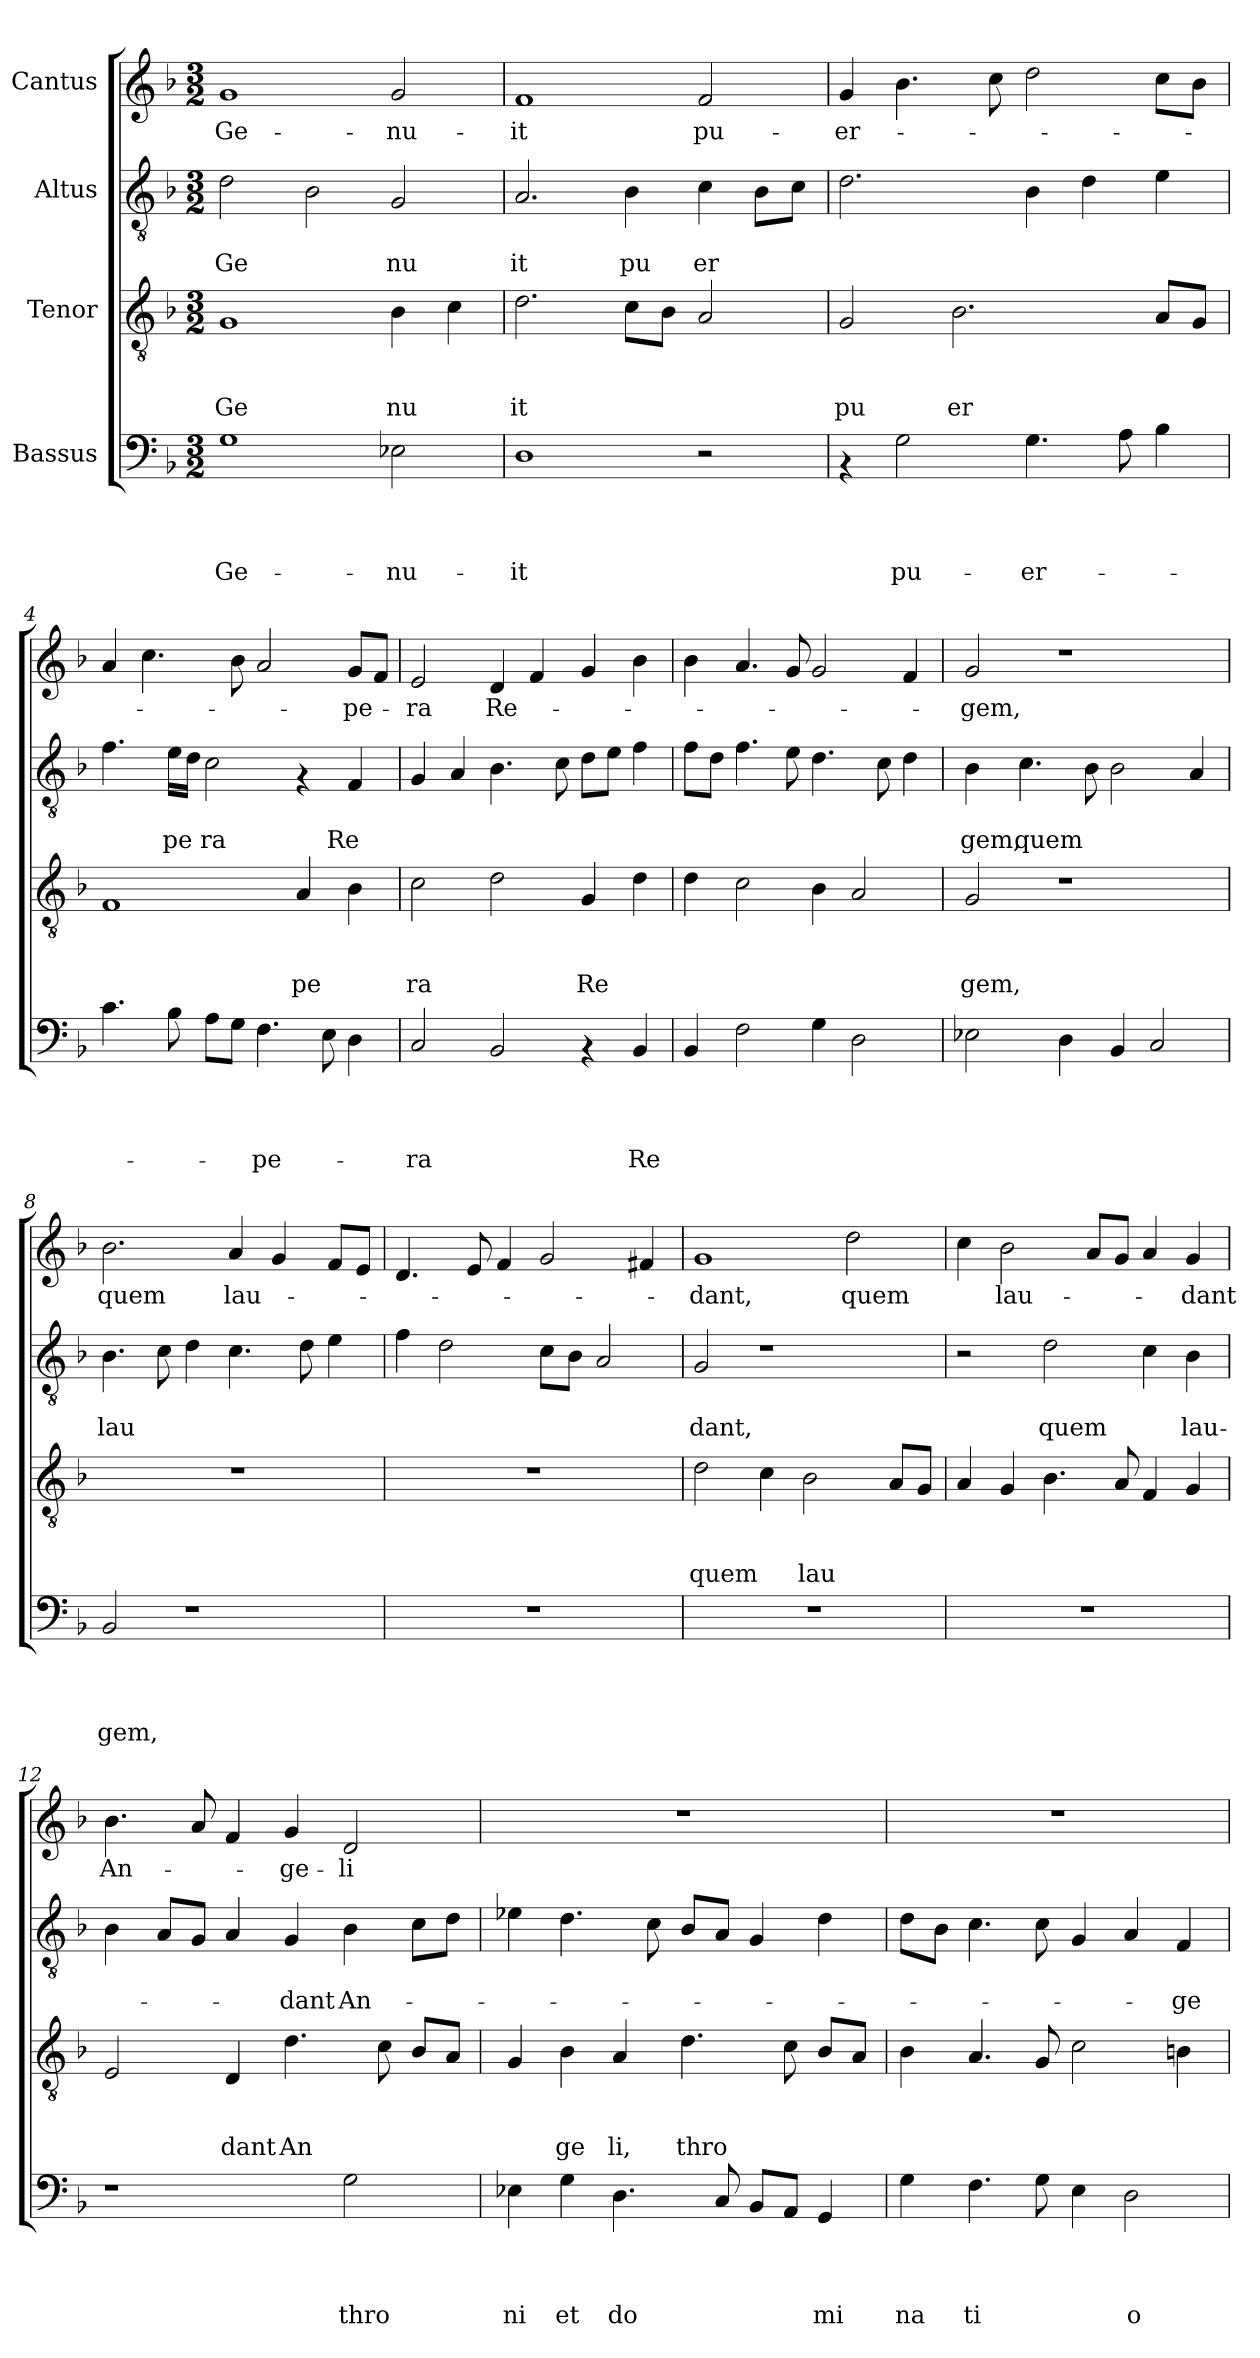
**kern	**text	**text	**text	**text	**kern	**text	**text	**text	**kern	**text	**text	**kern	**text
*part4	*part4	*part4	*part4	*part4	*part3	*part3	*part3	*part3	*part2	*part2	*part2	*part1	*part1
*staff4	*staff4	*staff4	*staff4	*staff4	*staff3	*staff3	*staff3	*staff3	*staff2	*staff2	*staff2	*staff1	*staff1
*I"Bassus	*	*	*	*	*I"Tenor	*	*	*	*I"Altus	*	*	*I"Cantus	*
*clefF4	*	*	*	*	*clefGv2	*	*	*	*clefGv2	*	*	*clefG2	*
*k[b-]	*	*	*	*	*k[b-]	*	*	*	*k[b-]	*	*	*k[b-]	*
*F:	*	*	*	*	*F:	*	*	*	*F:	*	*	*F:	*
*M3/2	*	*	*	*	*M3/2	*	*	*	*M3/2	*	*	*M3/2	*
=1	=1	=1	=1	=1	=1	=1	=1	=1	=1	=1	=1	=1	=1
!	!	!	!	!LO:LY:b	!	!	!	!LO:LY:b	!	!	!LO:LY:b	!	!LO:LY:b
1G	.	.	.	Ge-	1G	.	.	Ge	2d\	.	Ge	1g	Ge-
.	.	.	.	.	.	.	.	.	2B-\	.	.	.	.
!	!	!	!	!LO:LY:b	!	!	!	!LO:LY:b	!	!	!LO:LY:b	!	!LO:LY:b
2E-X\	.	.	.	-nu-	4B-\	.	.	nu	2G/	.	nu	2g/	-nu-
.	.	.	.	.	4c\	.	.	.	.	.	.	.	.
=2	=2	=2	=2	=2	=2	=2	=2	=2	=2	=2	=2	=2	=2
!	!	!	!	!LO:LY:b	!	!	!	!LO:LY:b	!	!	!LO:LY:b	!	!LO:LY:b
1D	.	.	.	-it	2.d\	.	.	it	2.A/	.	it	1f	-it
!	!	!	!	!	!	!	!	!	!	!	!LO:LY:b	!	!
.	.	.	.	.	8c\L	.	.	.	4B-\	.	pu	.	.
.	.	.	.	.	8B-\J	.	.	.	.	.	.	.	.
!	!	!	!	!	!	!	!	!	!	!	!LO:LY:b	!	!LO:LY:b
2r	.	.	.	.	2A/	.	.	.	4c\	.	er	2f/	pu-
.	.	.	.	.	.	.	.	.	8B-\L	.	.	.	.
.	.	.	.	.	.	.	.	.	8c\J	.	.	.	.
=3	=3	=3	=3	=3	=3	=3	=3	=3	=3	=3	=3	=3	=3
!	!	!	!	!	!	!	!	!LO:LY:b	!	!	!	!	!LO:LY:b
4rAA	.	.	.	.	2G/	.	.	pu	2.d\	.	.	4g/	-er-
!	!	!	!	!LO:LY:b	!	!	!	!	!	!	!	!	!
2G\	.	.	.	pu-	.	.	.	.	.	.	.	4.b-\	.
!	!	!	!	!	!	!	!	!LO:LY:b	!	!	!	!	!
.	.	.	.	.	2.B-\	.	.	er	.	.	.	.	.
.	.	.	.	.	.	.	.	.	.	.	.	8cc\	.
!	!	!	!	!LO:LY:b	!	!	!	!	!	!	!	!	!
4.G\	.	.	.	-er-	.	.	.	.	4B-\	.	.	2dd\	.
.	.	.	.	.	.	.	.	.	4d\	.	.	.	.
8A\	.	.	.	.	.	.	.	.	.	.	.	.	.
4B-\	.	.	.	.	8A/L	.	.	.	4e\	.	.	8cc\L	.
.	.	.	.	.	8G/J	.	.	.	.	.	.	8b-\J	.
=4	=4	=4	=4	=4	=4	=4	=4	=4	=4	=4	=4	=4	=4
4.c\	.	.	.	.	1F	.	.	.	4.f\	.	.	4a/	.
.	.	.	.	.	.	.	.	.	.	.	.	4.cc\	.
!	!	!	!	!	!	!	!	!	!	!	!LO:LY:b	!	!
8B-\	.	.	.	.	.	.	.	.	16e\LL	.	pe	.	.
.	.	.	.	.	.	.	.	.	16d\JJ	.	.	.	.
!	!	!	!	!	!	!	!	!	!	!	!LO:LY:b	!	!
8A\L	.	.	.	.	.	.	.	.	2c\	.	ra	.	.
8G\J	.	.	.	.	.	.	.	.	.	.	.	8b-\	.
!	!	!	!	!LO:LY:b	!	!	!	!	!	!	!	!	!
4.F\	.	.	.	-pe-	.	.	.	.	.	.	.	2a/	.
!	!	!	!	!	!	!	!	!LO:LY:b	!	!	!	!	!
.	.	.	.	.	4A/	.	.	pe	4rF	.	.	.	.
8E\	.	.	.	.	.	.	.	.	.	.	.	.	.
!	!	!	!	!	!	!	!	!	!	!	!LO:LY:b	!	!LO:LY:b
4D\	.	.	.	.	4B-\	.	.	.	4F/	.	Re	8g/L	-pe-
.	.	.	.	.	.	.	.	.	.	.	.	8f/J	.
!!LO:LB:g=z
=5	=5	=5	=5	=5	=5	=5	=5	=5	=5	=5	=5	=5	=5
!	!	!	!	!LO:LY:b	!	!	!	!LO:LY:b	!	!	!	!	!LO:LY:b
2C/	.	.	.	-ra	2c\	.	.	ra	4G/	.	.	2e/	-ra
.	.	.	.	.	.	.	.	.	4A/	.	.	.	.
!	!	!	!	!	!	!	!	!	!	!	!	!	!LO:LY:b
2BB-/	.	.	.	.	2d\	.	.	.	4.B-\	.	.	4d/	Re-
.	.	.	.	.	.	.	.	.	.	.	.	4f/	.
.	.	.	.	.	.	.	.	.	8c\	.	.	.	.
!	!	!	!	!	!	!	!	!LO:LY:b	!	!	!	!	!
4rAA	.	.	.	.	4G/	.	.	Re	8d\L	.	.	4g/	.
.	.	.	.	.	.	.	.	.	8e\J	.	.	.	.
!	!	!	!	!LO:LY:b	!	!	!	!	!	!	!	!	!
4BB-/	.	.	.	Re	4d\	.	.	.	4f\	.	.	4b-\	.
=6	=6	=6	=6	=6	=6	=6	=6	=6	=6	=6	=6	=6	=6
4BB-/	.	.	.	.	4d\	.	.	.	8f\L	.	.	4b-\	.
.	.	.	.	.	.	.	.	.	8d\J	.	.	.	.
2F\	.	.	.	.	2c\	.	.	.	4.f\	.	.	4.a/	.
.	.	.	.	.	.	.	.	.	8e\	.	.	8g/	.
4G\	.	.	.	.	4B-\	.	.	.	4.d\	.	.	2g/	.
2D\	.	.	.	.	2A/	.	.	.	.	.	.	.	.
.	.	.	.	.	.	.	.	.	8c\	.	.	.	.
.	.	.	.	.	.	.	.	.	4d\	.	.	4f/	.
=7	=7	=7	=7	=7	=7	=7	=7	=7	=7	=7	=7	=7	=7
!	!	!	!	!	!	!	!	!LO:LY:b	!	!	!LO:LY:b	!	!LO:LY:b
2E-X\	.	.	.	.	2G/	.	.	gem,	4B-\	.	gem,	2g/	-gem,
!	!	!	!	!	!	!	!	!	!	!	!LO:LY:b	!	!
.	.	.	.	.	.	.	.	.	4.c\	.	quem	.	.
4D\	.	.	.	.	1r	.	.	.	.	.	.	1r	.
.	.	.	.	.	.	.	.	.	8B-\	.	.	.	.
4BB-/	.	.	.	.	.	.	.	.	2B-\	.	.	.	.
2C/	.	.	.	.	.	.	.	.	.	.	.	.	.
.	.	.	.	.	.	.	.	.	4A/	.	.	.	.
=8	=8	=8	=8	=8	=8	=8	=8	=8	=8	=8	=8	=8	=8
!	!	!	!	!LO:LY:b	!	!	!	!	!	!	!LO:LY:b	!	!LO:LY:b
2BB-/	.	.	.	gem,	1.r	.	.	.	4.B-\	.	lau	2.b-\	quem
.	.	.	.	.	.	.	.	.	8c\	.	.	.	.
1r	.	.	.	.	.	.	.	.	4d\	.	.	.	.
!	!	!	!	!	!	!	!	!	!	!	!	!	!LO:LY:b
.	.	.	.	.	.	.	.	.	4.c\	.	.	4a/	lau-
.	.	.	.	.	.	.	.	.	.	.	.	4g/	.
.	.	.	.	.	.	.	.	.	8d\	.	.	.	.
.	.	.	.	.	.	.	.	.	4e\	.	.	8f/L	.
.	.	.	.	.	.	.	.	.	.	.	.	8e/J	.
!!LO:LB:g=z
=9	=9	=9	=9	=9	=9	=9	=9	=9	=9	=9	=9	=9	=9
1.r	.	.	.	.	1.r	.	.	.	4f\	.	.	4.d/	.
.	.	.	.	.	.	.	.	.	2d\	.	.	.	.
.	.	.	.	.	.	.	.	.	.	.	.	8e/	.
.	.	.	.	.	.	.	.	.	.	.	.	4f/	.
.	.	.	.	.	.	.	.	.	8c\L	.	.	2g/	.
.	.	.	.	.	.	.	.	.	8B-\J	.	.	.	.
.	.	.	.	.	.	.	.	.	2A/	.	.	.	.
.	.	.	.	.	.	.	.	.	.	.	.	4f#X/	.
=10	=10	=10	=10	=10	=10	=10	=10	=10	=10	=10	=10	=10	=10
!	!	!	!	!	!	!	!	!LO:LY:b	!	!	!LO:LY:b	!	!LO:LY:b
1.r	.	.	.	.	2d\	.	.	quem	2G/	.	dant,	1g	-dant,
.	.	.	.	.	4c\	.	.	.	1r	.	.	.	.
!	!	!	!	!	!	!	!	!LO:LY:b	!	!	!	!	!
.	.	.	.	.	2B-\	.	.	lau	.	.	.	.	.
!	!	!	!	!	!	!	!	!	!	!	!	!	!LO:LY:b
.	.	.	.	.	.	.	.	.	.	.	.	2dd\	quem
.	.	.	.	.	8A/L	.	.	.	.	.	.	.	.
.	.	.	.	.	8G/J	.	.	.	.	.	.	.	.
=11	=11	=11	=11	=11	=11	=11	=11	=11	=11	=11	=11	=11	=11
1.r	.	.	.	.	4A/	.	.	.	2r	.	.	4cc\	.
!	!	!	!	!	!	!	!	!	!	!	!	!	!LO:LY:b
.	.	.	.	.	4G/	.	.	.	.	.	.	2b-\	lau-
!	!	!	!	!	!	!	!	!	!	!	!LO:LY:b	!	!
.	.	.	.	.	4.B-\	.	.	.	2d\	.	quem	.	.
.	.	.	.	.	.	.	.	.	.	.	.	8a/L	.
.	.	.	.	.	8A/	.	.	.	.	.	.	8g/J	.
.	.	.	.	.	4F/	.	.	.	4c\	.	.	4a/	.
!	!	!	!	!	!	!	!	!	!	!	!LO:LY:b	!	!LO:LY:b
.	.	.	.	.	4G/	.	.	.	4B-\	.	lau-	4g/	-dant
=12	=12	=12	=12	=12	=12	=12	=12	=12	=12	=12	=12	=12	=12
!	!	!	!	!	!	!	!	!	!	!	!	!	!LO:LY:b
1r	.	.	.	.	2E/	.	.	.	4B-\	.	.	4.b-\	An-
.	.	.	.	.	.	.	.	.	8A/L	.	.	.	.
.	.	.	.	.	.	.	.	.	8G/J	.	.	8a/	.
!	!	!	!	!	!	!	!	!LO:LY:b	!	!	!	!	!
.	.	.	.	.	4D/	.	.	dant	4A/	.	.	4f/	.
!	!	!	!	!	!	!	!	!LO:LY:b	!	!	!LO:LY:b	!	!LO:LY:b
.	.	.	.	.	4.d\	.	.	An	4G/	.	-dant	4g/	-ge-
!	!	!	!	!LO:LY:b	!	!	!	!	!	!	!LO:LY:b	!	!LO:LY:b
2G\	.	.	.	thro	.	.	.	.	4B-\	.	An-	2d/	-li
.	.	.	.	.	8c\	.	.	.	.	.	.	.	.
.	.	.	.	.	8B-/L	.	.	.	8c\L	.	.	.	.
.	.	.	.	.	8A/J	.	.	.	8d\J	.	.	.	.
!!LO:PB:g=z
=13	=13	=13	=13	=13	=13	=13	=13	=13	=13	=13	=13	=13	=13
!	!	!	!	!LO:LY:b	!	!	!	!	!	!	!	!	!
4E-X\	.	.	.	ni	4G/	.	.	.	4e-X\	.	.	1.r	.
!	!	!	!	!LO:LY:b	!	!	!	!LO:LY:b	!	!	!	!	!
4G\	.	.	.	et	4B-\	.	.	ge	4.d\	.	.	.	.
!	!	!	!	!LO:LY:b	!	!	!	!LO:LY:b	!	!	!	!	!
4.D\	.	.	.	do	4A/	.	.	li,	.	.	.	.	.
.	.	.	.	.	.	.	.	.	8c\	.	.	.	.
!	!	!	!	!	!	!	!	!LO:LY:b	!	!	!	!	!
.	.	.	.	.	4.d\	.	.	thro	8B-/L	.	.	.	.
8C/	.	.	.	.	.	.	.	.	8A/J	.	.	.	.
8BB-/L	.	.	.	.	.	.	.	.	4G/	.	.	.	.
8AA/J	.	.	.	.	8c\	.	.	.	.	.	.	.	.
!	!	!	!	!LO:LY:b	!	!	!	!	!	!	!	!	!
4GG/	.	.	.	mi	8B-/L	.	.	.	4d\	.	.	.	.
.	.	.	.	.	8A/J	.	.	.	.	.	.	.	.
=14	=14	=14	=14	=14	=14	=14	=14	=14	=14	=14	=14	=14	=14
!	!	!	!	!LO:LY:b	!	!	!	!	!	!	!	!	!
4G\	.	.	.	na	4B-\	.	.	.	8d\L	.	.	1.r	.
.	.	.	.	.	.	.	.	.	8B-\J	.	.	.	.
!	!	!	!	!LO:LY:b	!	!	!	!	!	!	!	!	!
4.F\	.	.	.	ti	4.A/	.	.	.	4.c\	.	.	.	.
8G\	.	.	.	.	8G/	.	.	.	8c\	.	.	.	.
4E\	.	.	.	.	2c\	.	.	.	4G/	.	.	.	.
!	!	!	!	!LO:LY:b	!	!	!	!	!	!	!	!	!
2D\	.	.	.	o	.	.	.	.	4A/	.	.	.	.
!	!	!	!	!	!	!	!	!	!	!	!LO:LY:b	!	!
.	.	.	.	.	4Bn\	.	.	.	4F/	.	-ge-	.	.
=	=	=	=	=	=	=	=	=	=	=	=	=	=
*-	*-	*-	*-	*-	*-	*-	*-	*-	*-	*-	*-	*-	*-
